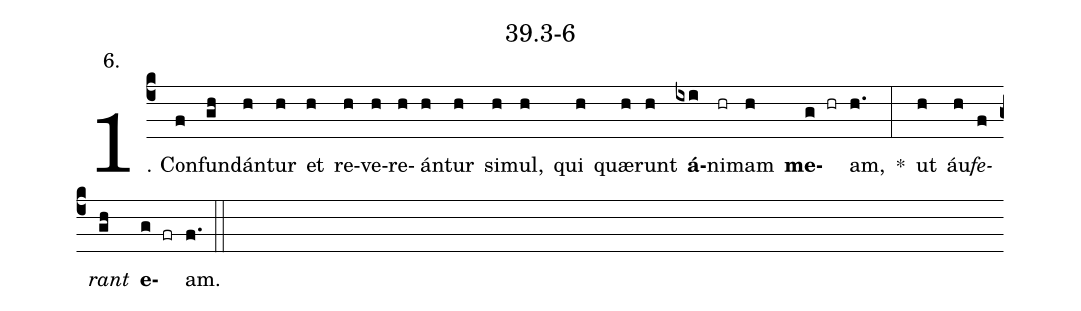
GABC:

name: 39.3-6;
annotation: 6.;
%%
(c4)1. Con(f)fun(gh)dán(h)tur(h) et(h) re(h)ve(h)re(h)án(h)tur(h) si(h)mul,(h) qui(h) quæ(h)runt(h) <b>á</b>(ixi)ni(hr)mam(h) <b>me</b>(g hr)am,(h.) *(:) ut(h) áu(h)<i>fe</i>(f)<i>rant</i>(gh) <b>e</b>(g fr)am.(f.) (::)


%E(h) u(h) o(f) u(gh) a(g) e.(f.) (::)
